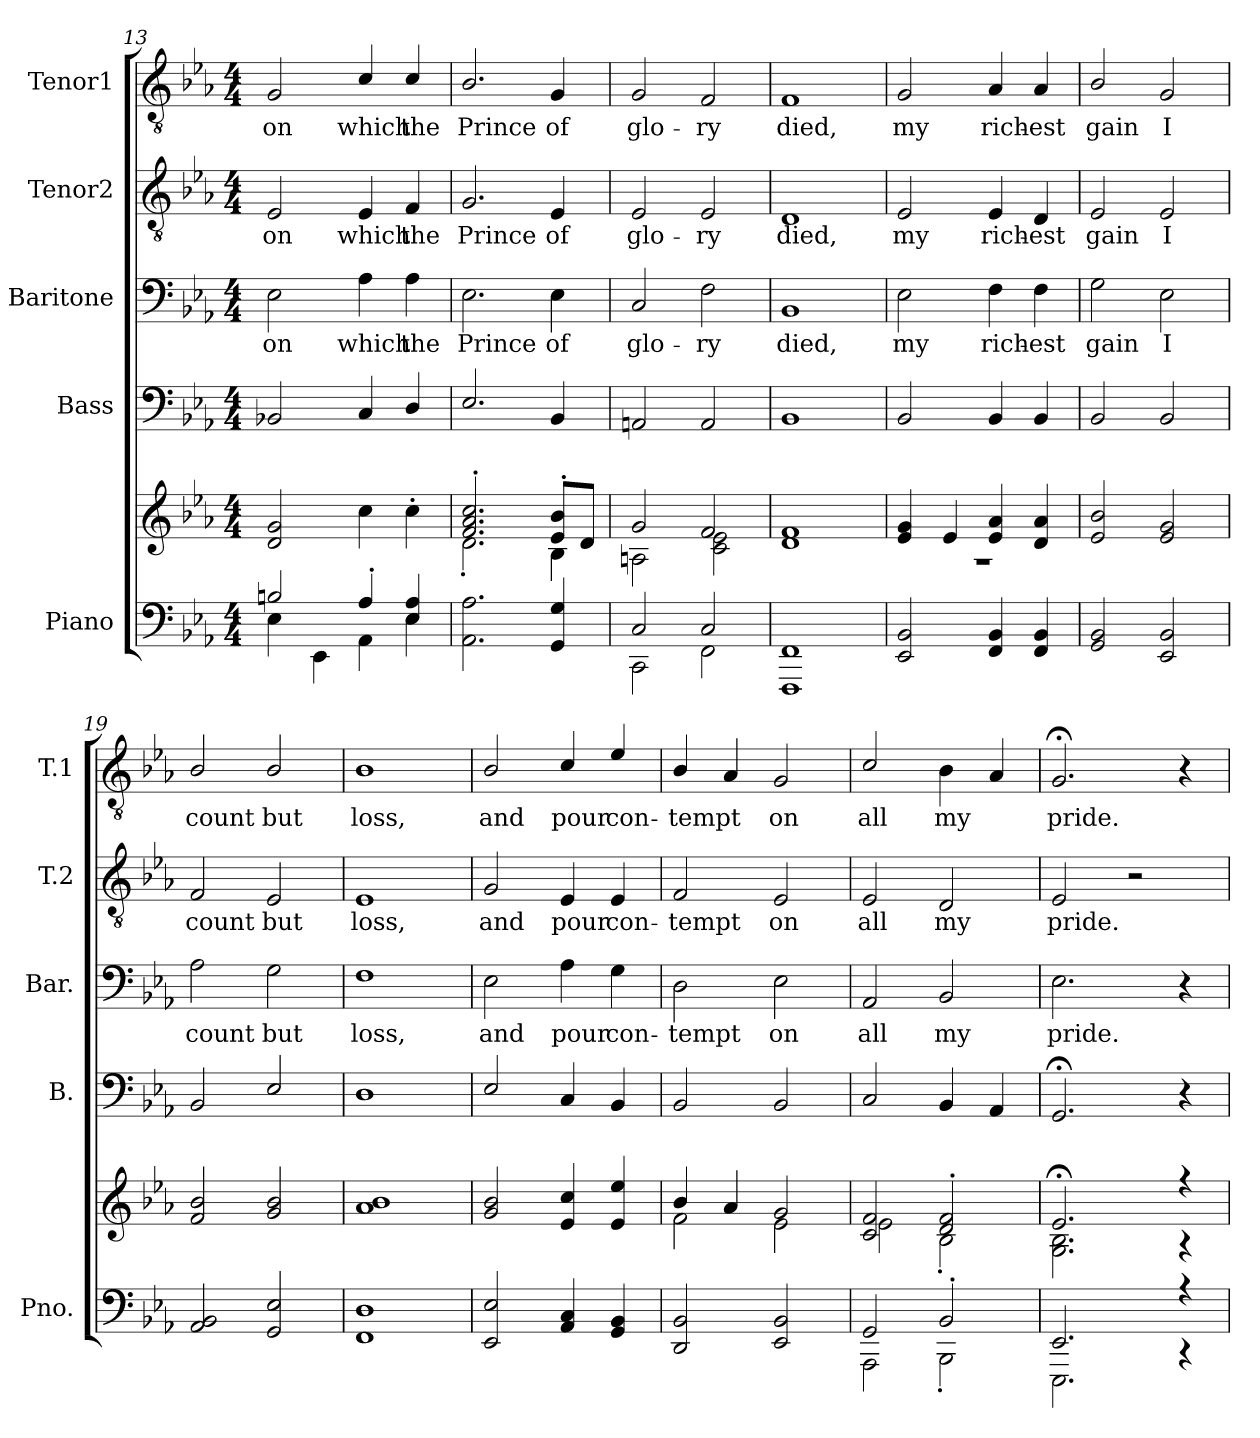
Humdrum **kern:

**kern	**kern	**kern	**kern	**text	**kern	**text	**kern	**text
*part5	*part5	*part4	*part3	*part3	*part2	*part2	*part1	*part1
*staff6	*staff5	*staff4	*staff3	*staff3	*staff2	*staff2	*staff1	*staff1
*I"Piano	*	*I"Bass	*I"Baritone	*	*I"Tenor2	*	*I"Tenor1	*
*I'Pno.	*	*I'B.	*I'Bar.	*	*I'T.2	*	*I'T.1	*
*clefF4	*clefG2	*clefF4	*clefF4	*	*clefGv2	*	*clefGv2	*
*k[b-e-a-]	*k[b-e-a-]	*k[b-e-a-]	*k[b-e-a-]	*	*k[b-e-a-]	*	*k[b-e-a-]	*
*E-:	*E-:	*E-:	*E-:	*	*E-:	*	*E-:	*
*M4/4	*M4/4	*M4/4	*M4/4	*	*M4/4	*	*M4/4	*
=13	=13	=13	=13	=13	=13	=13	=13	=13
*^	*	*	*	*	*	*	*	*
!	!	!	!	!	!LO:LY:b	!	!LO:LY:b	!	!LO:LY:b
2Bn/	4E-\	2d/ 2g/	2BB-X/	2E-\	on	2E-/	on	2G/	on
.	4EE-\	.	.	.	.	.	.	.	.
!	!	!	!	!	!LO:LY:b	!	!LO:LY:b	!	!LO:LY:b
4A-'/	4AA-\	4cc\	4C/	4A-\	which	4E-/	which	4c/	which
!	!	!	!	!	!LO:LY:b	!	!LO:LY:b	!	!LO:LY:b
4E-/ 4A-/	4E-\	4cc'\	4D/	4A-\	the	4F/	the	4c/	the
=14	=14	=14	=14	=14	=14	=14	=14	=14	=14
*	*	*^	*	*	*	*	*	*	*
!	!	!	!	!	!	!LO:LY:b	!	!LO:LY:b	!	!LO:LY:b
*v	*v	*	*	*	*	*	*	*	*	*
2.AA-\ 2.A-\	2.f/' 2.a-/' 2.cc/'	2.d'\	2.E-/	2.E-\	Prince	2.G/	Prince	2.B-/	Prince
!	!	!	!	!	!LO:LY:b	!	!LO:LY:b	!	!LO:LY:b
4GG/ 4G/	8e-/' 8b-/'L	4B-\	4BB-/	4E-\	of	4E-/	of	4G/	of
.	8d/J	.	.	.	.	.	.	.	.
=15	=15	=15	=15	=15	=15	=15	=15	=15	=15
*^	*	*	*	*	*	*	*	*	*
!	!	!	!	!	!	!LO:LY:b	!	!LO:LY:b	!	!LO:LY:b
2C/	2CC\	2g/	2An\	2AAn/	2C/	glo-	2E-/	glo-	2G/	glo-
!	!	!	!	!	!	!LO:LY:b	!	!LO:LY:b	!	!LO:LY:b
2C/	2FF\	2f/	2c\ 2e-\	2AA/	2F\	-ry	2E-/	-ry	2F/	-ry
=16	=16	=16	=16	=16	=16	=16	=16	=16	=16	=16
!	!	!	!	!	!	!LO:LY:b	!	!LO:LY:b	!	!LO:LY:b
1FF	1FFF	1f	1d	1BB-	1BB-	died,	1D	died,	1F	died,
=17	=17	=17	=17	=17	=17	=17	=17	=17	=17	=17
!	!	!	!	!	!	!LO:LY:b	!	!LO:LY:b	!	!LO:LY:b
*v	*v	*	*	*	*	*	*	*	*	*
2EE-/ 2BB-/	4e-/ 4g/	1r	2BB-/	2E-\	my	2E-/	my	2G/	my
.	4e-/	.	.	.	.	.	.	.	.
!	!	!	!	!	!LO:LY:b	!	!LO:LY:b	!	!LO:LY:b
4FF/ 4BB-/	4e-/ 4a-/	.	4BB-/	4F\	rich-	4E-/	rich-	4A-/	rich-
!	!	!	!	!	!LO:LY:b	!	!LO:LY:b	!	!LO:LY:b
4FF/ 4BB-/	4d/ 4a-/	.	4BB-/	4F\	-est	4D/	-est	4A-/	-est
*	*v	*v	*	*	*	*	*	*	*
=18	=18	=18	=18	=18	=18	=18	=18	=18
!	!	!	!	!LO:LY:b	!	!LO:LY:b	!	!LO:LY:b
2GG/ 2BB-/	2e-/ 2b-/	2BB-/	2G\	gain	2E-/	gain	2B-/	gain
!	!	!	!	!LO:LY:b	!	!LO:LY:b	!	!LO:LY:b
2EE-/ 2BB-/	2e-/ 2g/	2BB-/	2E-\	I	2E-/	I	2G/	I
=19	=19	=19	=19	=19	=19	=19	=19	=19
!	!	!	!	!LO:LY:b	!	!LO:LY:b	!	!LO:LY:b
2AA-/ 2BB-/	2f/ 2b-/	2BB-/	2A-\	count	2F/	count	2B-/	count
!	!	!	!	!LO:LY:b	!	!LO:LY:b	!	!LO:LY:b
2GG/ 2E-/	2g/ 2b-/	2E-/	2G\	but	2E-/	but	2B-/	but
!!LO:PB:g=z
=20	=20	=20	=20	=20	=20	=20	=20	=20
!	!	!	!	!LO:LY:b	!	!LO:LY:b	!	!LO:LY:b
1FF 1D	1a- 1b-	1D	1F	loss,	1E-	loss,	1B-	loss,
=21	=21	=21	=21	=21	=21	=21	=21	=21
!	!	!	!	!LO:LY:b	!	!LO:LY:b	!	!LO:LY:b
2EE-/ 2E-/	2g/ 2b-/	2E-/	2E-\	and	2G/	and	2B-/	and
!	!	!	!	!LO:LY:b	!	!LO:LY:b	!	!LO:LY:b
4AA-/ 4C/	4e-/ 4cc/	4C/	4A-\	pour	4E-/	pour	4c/	pour
!	!	!	!	!LO:LY:b	!	!LO:LY:b	!	!LO:LY:b
4GG/ 4BB-/	4e-/ 4ee-/	4BB-/	4G\	con-	4E-/	con-	4e-/	con-
=22	=22	=22	=22	=22	=22	=22	=22	=22
*	*^	*	*	*	*	*	*	*
!	!	!	!	!	!LO:LY:b	!	!LO:LY:b	!	!LO:LY:b
2DD/ 2BB-/	4b-/	2f\	2BB-/	2D\	-tempt	2F/	-tempt	4B-/	-tempt
.	4a-/	.	.	.	.	.	.	4A-/	.
!	!	!	!	!	!LO:LY:b	!	!LO:LY:b	!	!LO:LY:b
2EE-/ 2BB-/	2g/	2e-\	2BB-/	2E-\	on	2E-/	on	2G/	on
=23	=23	=23	=23	=23	=23	=23	=23	=23	=23
*^	*	*	*	*	*	*	*	*	*
!	!	!	!	!	!	!LO:LY:b	!	!LO:LY:b	!	!LO:LY:b
2GG/	2AAA-\	2c/ 2f/	2e-\	2C/	2AA-/	all	2E-/	all	2c/	all
!	!	!	!	!	!	!LO:LY:b	!	!LO:LY:b	!	!LO:LY:b
2BB-'/	2BBB-'\	2d/' 2f/'	2B-'\	4BB-/	2BB-/	my	2D/	my	4B-\	my
.	.	.	.	4AA-/	.	.	.	.	4A-/	.
=24	=24	=24	=24	=24	=24	=24	=24	=24	=24	=24
!	!	!	!	!	!	!LO:LY:b	!	!LO:LY:b	!	!LO:LY:b
2.EE-/	2.EEE-\	2.e-;</	2.G\ 2.B-\	2.GG;</	2.E-\	pride.	2E-/	pride.	2.G;</	pride.
.	.	.	.	.	.	.	2r	.	.	.
4r	4r	4r	4r	4r	4r	.	.	.	4r	.
*v	*v	*	*	*	*	*	*	*	*	*
*	*v	*v	*	*	*	*	*	*	*
=	=	=	=	=	=	=	=	=
*-	*-	*-	*-	*-	*-	*-	*-	*-
